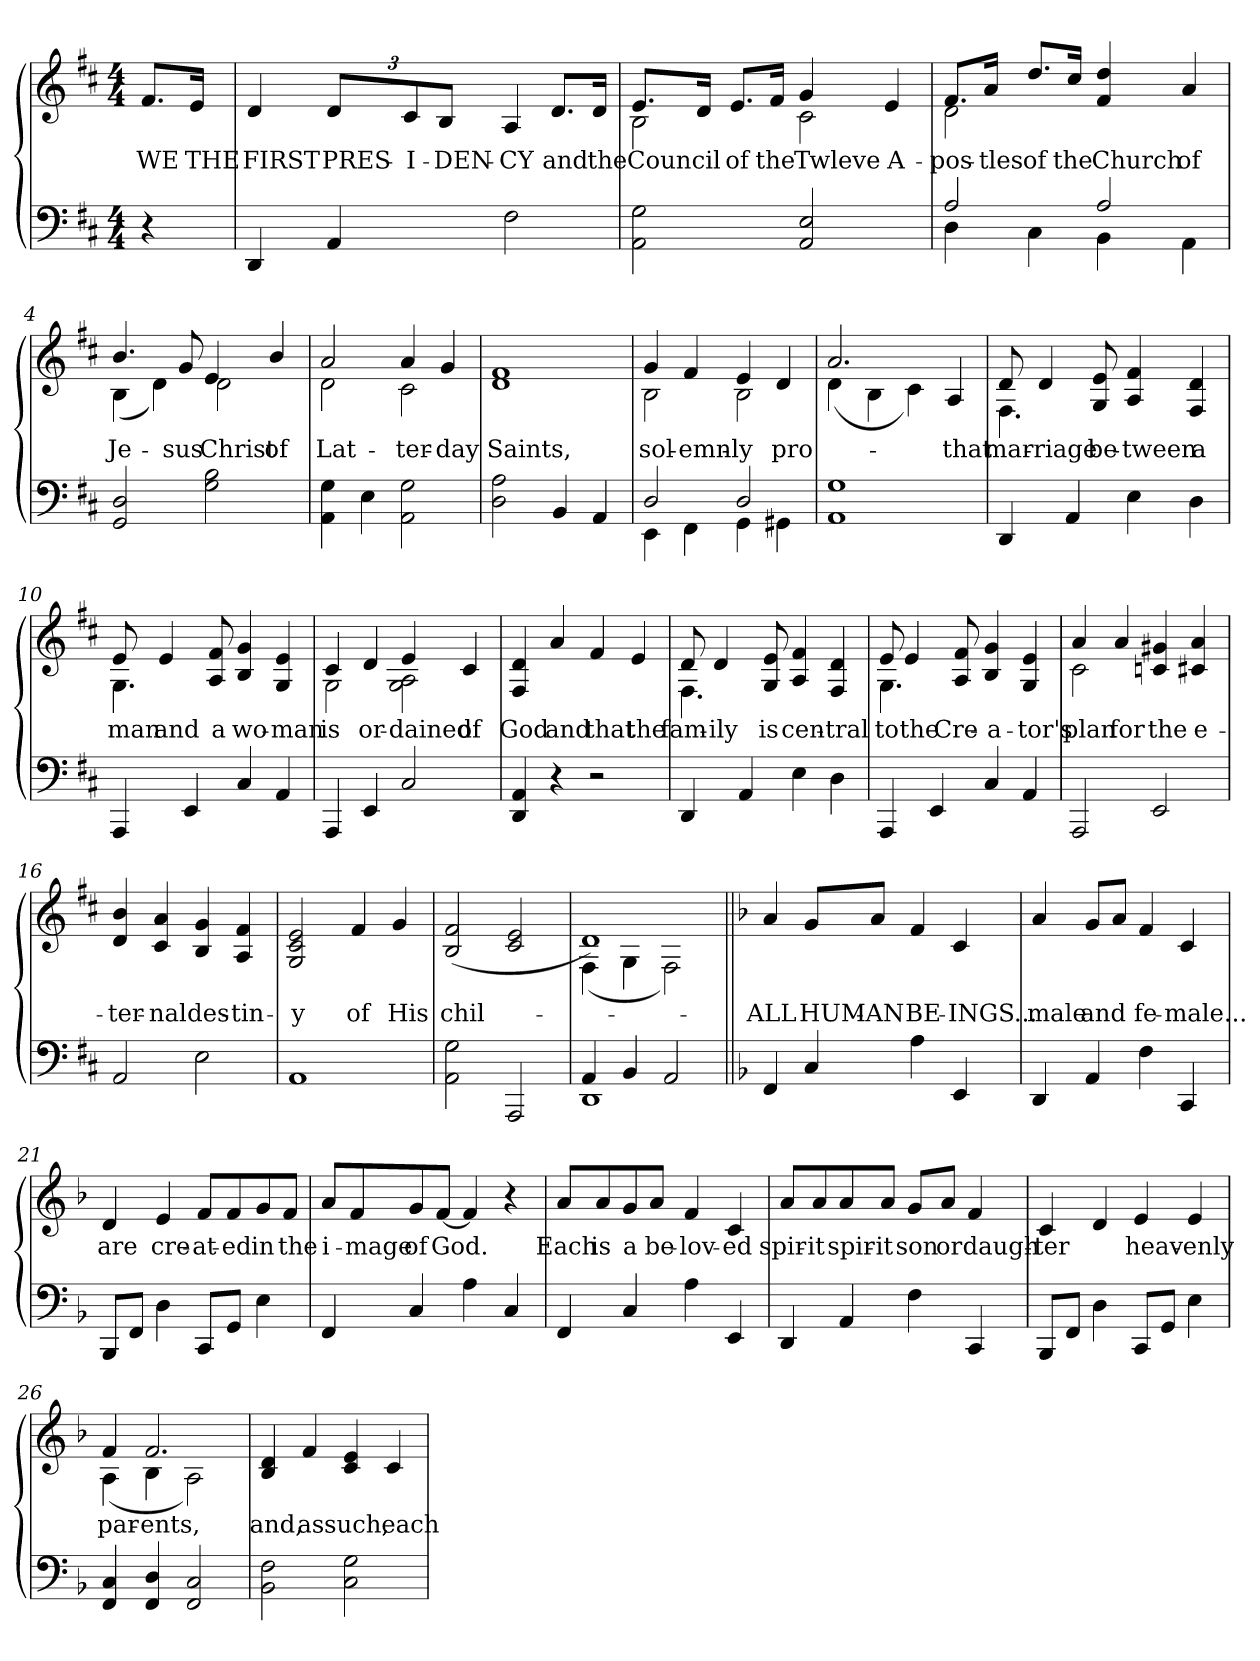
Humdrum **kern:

**kern	**kern	**text
*part1	*part1	*part1
*staff2	*staff1	*staff1
*clefF4	*clefG2	*
*k[f#c#]	*k[f#c#]	*
*D:	*D:	*
*M4/4	*M4/4	*
=	=	=
!	!	!LO:LY:b
4r	8.f#/L	WE
!	!	!LO:LY:b
.	16e/Jk	THE
=1	=1	=1
!	!	!LO:LY:b
4DD/	4d/	FIRST
!	!	!LO:LY:b
4AA/	12d/L	PRES-
!	!	!LO:LY:b
.	12c#/	-I-
!	!	!LO:LY:b
.	12B/J	-DEN-
!	!	!LO:LY:b
2F#\	4A/	-CY
!	!	!LO:LY:b
.	8.d/L	and
!	!	!LO:LY:b
.	16d/Jk	the
=2	=2	=2
!	!	!LO:LY:b
*	*^	*
2AA\ 2G\	8.e/L	2B\	Coun
!	!	!	!LO:LY:b
.	16d/Jk	.	cil
!	!	!	!LO:LY:b
.	8.e/L	.	of
!	!	!	!LO:LY:b
.	16f#/Jk	.	the
!	!	!	!LO:LY:b
2AA/ 2E/	4g/	2c#\	Twleve
!	!	!	!LO:LY:b
.	4e/	.	A-
=3	=3	=3	=3
*^	*	*	*
!	!	!	!	!LO:LY:b
2A/	4D\	8.f#/L	2d\	-pos-
!	!	!	!	!LO:LY:b
.	.	16a/Jk	.	-tles
!	!	!	!	!LO:LY:b
.	4C#\	8.dd/L	.	of
!	!	!	!	!LO:LY:b
.	.	16cc#/Jk	.	the
!	!	!	!	!LO:LY:b
2A/	4BB\	4f#/ 4dd/	2ryy	Church
!	!	!	!	!LO:LY:b
.	4AA\	4a/	.	of
!!LO:LB:g=z	!!
=4	=4	=4	=4	=4
!	!	!	!	!LO:LY:b
*v	*v	*	*	*
2GG/ 2D/	4.b/	(<4B\	Je-
.	.	4d\)	.
!	!	!	!LO:LY:b
.	8g/	.	-sus
!	!	!	!LO:LY:b
2G\ 2B\	4e/	2d\	Christ
!	!	!	!LO:LY:b
.	4b/	.	of
=5	=5	=5	=5
!	!	!	!LO:LY:b
4AA\ 4G\	2a/	2d\	Lat-
4E\	.	.	.
!	!	!	!LO:LY:b
2AA\ 2G\	4a/	2c#\	-ter-
!	!	!	!LO:LY:b
.	4g/	.	-day
=6	=6	=6	=6
!	!	!	!LO:LY:b
2D\ 2A\	1f#	1d	Saints,
4BB/	.	.	.
4AA/	.	.	.
=7	=7	=7	=7
*^	*	*	*
!	!	!	!	!LO:LY:b
2D/	4EE\	4g/	2B\	sol-
!	!	!	!	!LO:LY:b
.	4FF#\	4f#/	.	-emn-
!	!	!	!	!LO:LY:b
2D/	4GG\	4e/	2B\	-ly
!	!	!	!	!LO:LY:b
.	4GG#X\	4d/	.	pro-
*v	*v	*	*	*
=8	=8	=8	=8
1AA 1G	2.a/	(<4d\	.
.	.	4B\	.
.	.	4c#\)	.
!	!	!	!LO:LY:b
.	4A/	4ryy	that
=9	=9	=9	=9
!	!	!	!LO:LY:b
4DD/	8d/	4.F#\	mar-
!	!	!	!LO:LY:b
.	4d/	.	-riage
4AA/	.	.	.
!	!	!	!LO:LY:b
.	8G/ 8e/	8ryy	be-
!	!	!	!LO:LY:b
4E\	4A/ 4f#/	2ryy	-tween
!	!	!	!LO:LY:b
4D\	4F#/ 4d/	.	a
!!LO:LB:g=z	!!
=10	=10	=10	=10
!	!	!	!LO:LY:b
4AAA/	8e/	4.G\	man
!	!	!	!LO:LY:b
.	4e/	.	and
4EE/	.	.	.
!	!	!	!LO:LY:b
.	8A/ 8f#/	8ryy	a
!	!	!	!LO:LY:b
4C#/	4B/ 4g/	2ryy	wo-
!	!	!	!LO:LY:b
4AA/	4G/ 4e/	.	-man
=11	=11	=11	=11
!	!	!	!LO:LY:b
4AAA/	4c#/	2G\	is
!	!	!	!LO:LY:b
4EE/	4d/	.	or-
!	!	!	!LO:LY:b
2C#/	4e/	2G\ 2A\	-dained
!	!	!	!LO:LY:b
.	4c#/	.	of
*	*v	*v	*
=12	=12	=12
!	!	!LO:LY:b
4DD/ 4AA/	4F#/ 4d/	God
!	!	!LO:LY:b
4r	4a/	and
!	!	!LO:LY:b
2r	4f#/	that
!	!	!LO:LY:b
.	4e/	the
=13	=13	=13
!	!	!LO:LY:b
*	*^	*
4DD/	8d/	4.F#\	fam-
!	!	!	!LO:LY:b
.	4d/	.	-ily
4AA/	.	.	.
!	!	!	!LO:LY:b
.	8G/ 8e/	8ryy	is
!	!	!	!LO:LY:b
4E\	4A/ 4f#/	2ryy	cen-
!	!	!	!LO:LY:b
4D\	4F#/ 4d/	.	-tral
=14	=14	=14	=14
!	!	!	!LO:LY:b
4AAA/	8e/	4.G\	to
!	!	!	!LO:LY:b
.	4e/	.	the
4EE/	.	.	.
!	!	!	!LO:LY:b
.	8A/ 8f#/	8ryy	Cre-
!	!	!	!LO:LY:b
4C#/	4B/ 4g/	2ryy	-a-
!	!	!	!LO:LY:b
4AA/	4G/ 4e/	.	-tor's
!!LO:LB:g=z	!!
=15	=15	=15	=15
!	!	!	!LO:LY:b
2AAA/	4a/	2c#\	plan
!	!	!	!LO:LY:b
.	4a/	.	for
!	!	!	!LO:LY:b
2EE/	4cn/ 4g#X/	2ryy	the
!	!	!	!LO:LY:b
.	4c#X/ 4a/	.	e-
*	*v	*v	*
=16	=16	=16
!	!	!LO:LY:b
2AA/	4d/ 4b/	-ter-
!	!	!LO:LY:b
.	4c#/ 4a/	-nal
!	!	!LO:LY:b
2E\	4B/ 4g/	des-
!	!	!LO:LY:b
.	4A/ 4f#/	-tin-
=17	=17	=17
!	!	!LO:LY:b
1AA	2G/ 2c#/ 2e/	-y
!	!	!LO:LY:b
.	4f#/	of
!	!	!LO:LY:b
.	4g/	His
=18	=18	=18
!	!	!LO:LY:b
2AA\ 2G\	(2B/ 2f#/	chil-
2AAA/	2c#/ 2e/	.
=19	=19	=19
*^	*^	*
4AA/	1DD	1d)	(<4F#\	.
4BB/	.	.	4G\	.
2AA/	.	.	2F#\)	.
*v	*v	*	*	*
*	*v	*v	*
!!LO:PB:g=z
=19X1||	=19X1||	=19X1||
*k[b-]	*k[b-]	*
*F:	*F:	*
*	*^	*
!	!	!	!LO:LY:b
*	*v	*v	*
4FF/	4a/	ALL
!	!	!LO:LY:b
4C/	8g/L	HUM-
!	!	!LO:LY:b
.	8a/J	-AN
!	!	!LO:LY:b
4A\	4f/	BE-
!	!	!LO:LY:b
4EE/	4c/	-INGS...
=20	=20	=20
!	!	!LO:LY:b
4DD/	4a/	male
!	!	!LO:LY:b
4AA/	8g/L	and
.	8a/J	.
!	!	!LO:LY:b
4F\	4f/	fe-
!	!	!LO:LY:b
4CC/	4c/	-male...
=21	=21	=21
!	!	!LO:LY:b
8BBB-/L	4d/	are
8FF/J	.	.
!	!	!LO:LY:b
4D\	4e/	cre-
!	!	!LO:LY:b
8CC/L	8f/L	-at-
!	!	!LO:LY:b
8GG/J	8f/	-ed
!	!	!LO:LY:b
4E\	8g/	in
!	!	!LO:LY:b
.	8f/J	the
=22	=22	=22
!	!	!LO:LY:b
4FF/	8a/L	i-
!	!	!LO:LY:b
.	8f/	-mage
!	!	!LO:LY:b
4C/	8g/	of
!	!	!LO:LY:b
.	[8f/J	God.
4A\	4f/]	.
4C/	4r	.
!!LO:LB:g=z
=23	=23	=23
!	!	!LO:LY:b
4FF/	8a/L	Each
!	!	!LO:LY:b
.	8a/	is
!	!	!LO:LY:b
4C/	8g/	a
!	!	!LO:LY:b
.	8a/J	be-
!	!	!LO:LY:b
4A\	4f/	-lov-
!	!	!LO:LY:b
4EE/	4c/	-ed
=24	=24	=24
!	!	!LO:LY:b
4DD/	8a/L	spir-
!	!	!LO:LY:b
.	8a/	-it
!	!	!LO:LY:b
4AA/	8a/	spir-
!	!	!LO:LY:b
.	8a/J	-it
!	!	!LO:LY:b
4F\	8g/L	son
!	!	!LO:LY:b
.	8a/J	or
!	!	!LO:LY:b
4CC/	4f/	daugh-
=25	=25	=25
!	!	!LO:LY:b
8BBB-/L	4c/	-ter
8FF/J	.	.
4D\	4d/	.
!	!	!LO:LY:b
8CC/L	4e/	heav-
8GG/J	.	.
!	!	!LO:LY:b
4E\	4e/	-enly
=26	=26	=26
!	!	!LO:LY:b
*	*^	*
4FF/ 4C/	4f/	(<4A\	par-
!	!	!	!LO:LY:b
4FF/ 4D/	2.f/	4B-\	-ents,
2FF/ 2C/	.	2A\)	.
=27	=27	=27	=27
!	!	!	!LO:LY:b
*	*v	*v	*
2BB-\ 2F\	4B-/ 4d/	and,
!	!	!LO:LY:b
.	4f/	as
!	!	!LO:LY:b
2C\ 2G\	4c/ 4e/	such,
!	!	!LO:LY:b
.	4c/	each
=	=	=
*-	*-	*-
